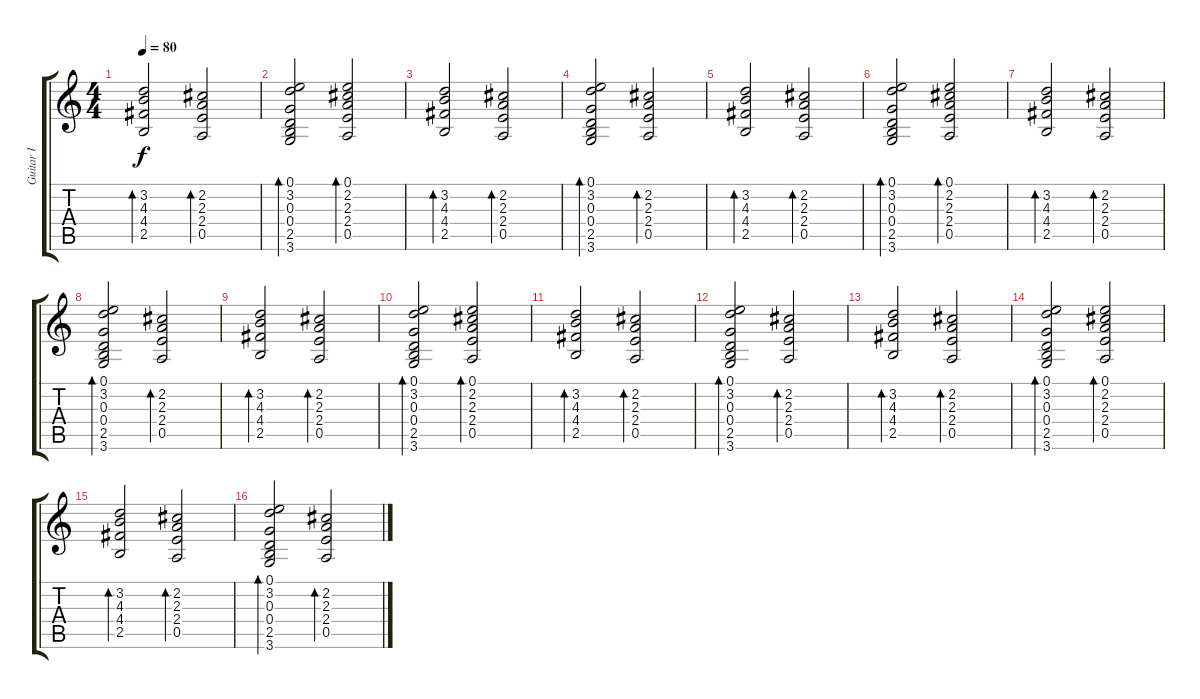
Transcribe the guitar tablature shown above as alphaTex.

\track ("Guitar I " "Guitar I ") {instrument electricguitarjazz}
\staff {score tabs}
\tuning (E4 B3 G3 D3 A2 E2) {hide}
\ts (4 4)
\tempo 80
\clef g2
\ks c
(3.2 4.3 4.4 2.5).2{bd 120 dy f balance 8 instrument electricguitarjazz} (2.2 2.3 2.4 0.5).2{bd 120} |
(0.1 3.2 0.3 0.4 2.5 3.6).2{bd 120} (0.1 2.2 2.3 2.4 0.5).2{bd 120} |
(3.2 4.3 4.4 2.5).2{bd 120} (2.2 2.3 2.4 0.5).2{bd 120} |
(0.1 3.2 0.3 0.4 2.5 3.6).2{bd 120} (2.2 2.3 2.4 0.5).2{bd 120} |
(3.2 4.3 4.4 2.5).2{bd 120 balance 8 instrument electricguitarjazz} (2.2 2.3 2.4 0.5).2{bd 120} |
(0.1 3.2 0.3 0.4 2.5 3.6).2{bd 120} (0.1 2.2 2.3 2.4 0.5).2{bd 120} |
(3.2 4.3 4.4 2.5).2{bd 120} (2.2 2.3 2.4 0.5).2{bd 120} |
(0.1 3.2 0.3 0.4 2.5 3.6).2{bd 120} (2.2 2.3 2.4 0.5).2{bd 120} |
(3.2 4.3 4.4 2.5).2{bd 120 balance 8 instrument electricguitarjazz} (2.2 2.3 2.4 0.5).2{bd 120} |
(0.1 3.2 0.3 0.4 2.5 3.6).2{bd 120} (0.1 2.2 2.3 2.4 0.5).2{bd 120} |
(3.2 4.3 4.4 2.5).2{bd 120} (2.2 2.3 2.4 0.5).2{bd 120} |
(0.1 3.2 0.3 0.4 2.5 3.6).2{bd 120} (2.2 2.3 2.4 0.5).2{bd 120} |
(3.2 4.3 4.4 2.5).2{bd 120 balance 8 instrument electricguitarjazz} (2.2 2.3 2.4 0.5).2{bd 120} |
(0.1 3.2 0.3 0.4 2.5 3.6).2{bd 120} (0.1 2.2 2.3 2.4 0.5).2{bd 120} |
(3.2 4.3 4.4 2.5).2{bd 120} (2.2 2.3 2.4 0.5).2{bd 120} |
(0.1 3.2 0.3 0.4 2.5 3.6).2{bd 120} (2.2 2.3 2.4 0.5).2{bd 120}
